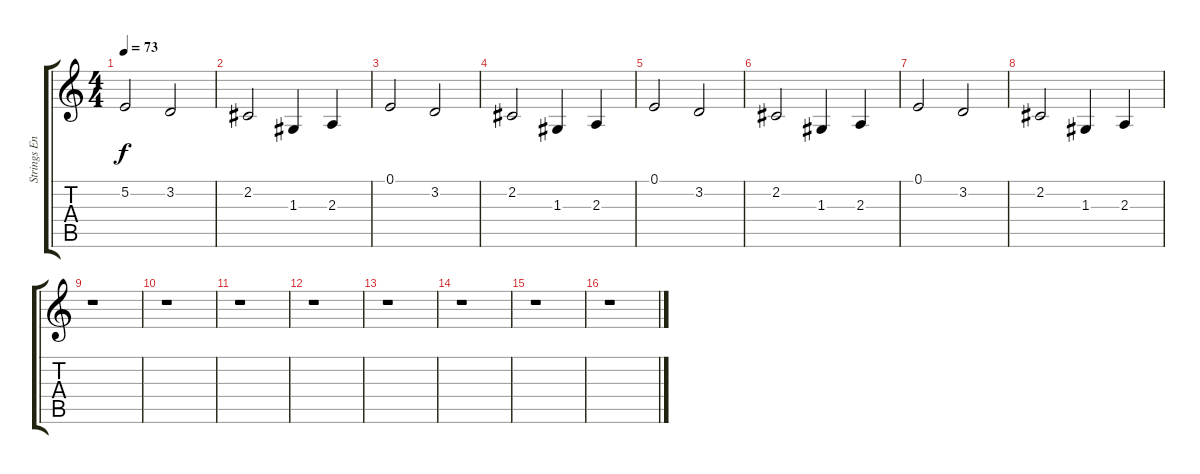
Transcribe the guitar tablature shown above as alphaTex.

\track ("Strings Ensemble" "Strings En") {instrument stringensemble1}
\staff {score tabs}
\tuning (E4 B3 G3 D3 A2 E2) {hide}
\ts (4 4)
\tempo 73
\clef g2
\ks c
5.2.2{dy f} 3.2.2 |
2.2.2 1.3.4 2.3.4 |
0.1.2 3.2.2 |
2.2.2 1.3.4 2.3.4 |
0.1.2 3.2.2 |
2.2.2 1.3.4 2.3.4 |
0.1.2 3.2.2 |
2.2.2 1.3.4 2.3.4 |
r.1 |
r.1 |
r.1 |
r.1 |
r.1 |
r.1 |
r.1 |
r.1
